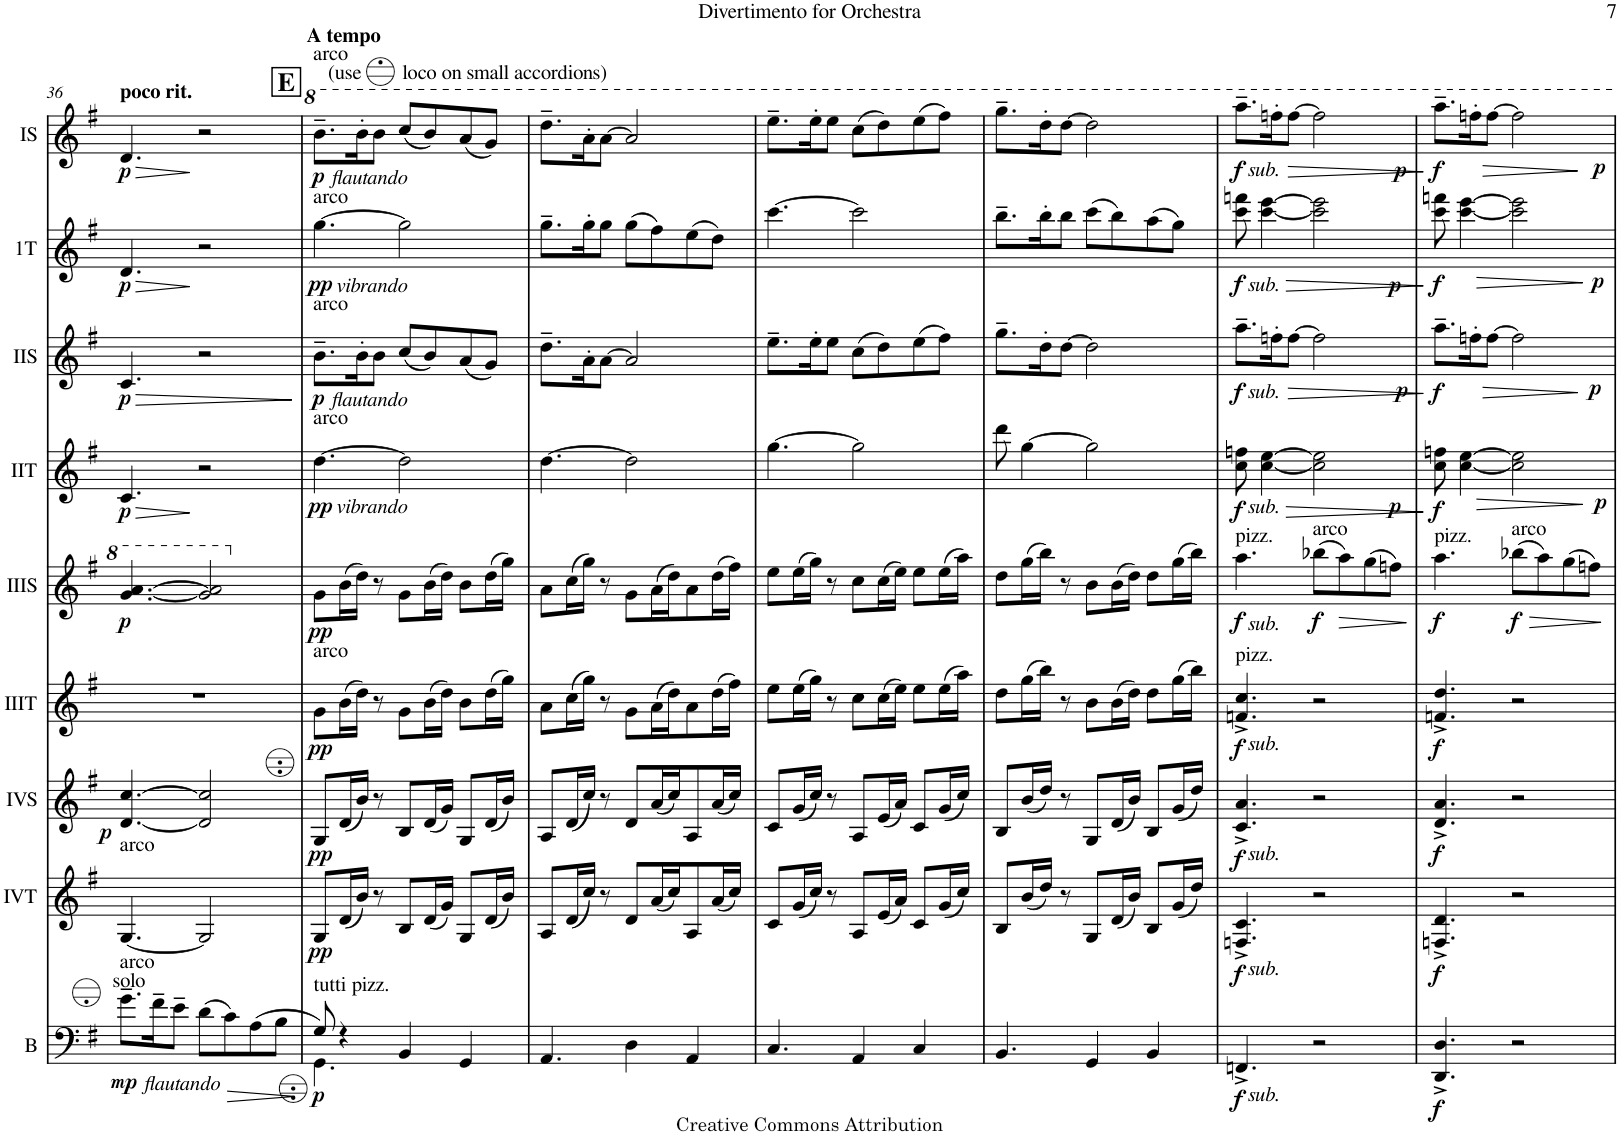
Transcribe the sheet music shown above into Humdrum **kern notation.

**kern	**dynam	**kern	**dynam	**kern	**dynam	**kern	**dynam	**kern	**dynam	**kern	**dynam	**kern	**dynam	**kern	**dynam	**kern	**dynam
*part9	*part9	*part8	*part8	*part7	*part7	*part6	*part6	*part5	*part5	*part4	*part4	*part3	*part3	*part2	*part2	*part1	*part1
*staff9	*staff9	*staff8	*staff8	*staff7	*staff7	*staff6	*staff6	*staff5	*staff5	*staff4	*staff4	*staff3	*staff3	*staff2	*staff2	*staff1	*staff1
*I"Bass	*	*I"Acc. 4T	*	*I"Acc. 4S	*	*I"Acc. 3T	*	*I"Acc. 3S	*	*I"Acc. 2T	*	*I"Acc. 2S	*	*I"Acc. 1T	*	*I"Acc. 1S	*
*I'B	*	*	*	*	*	*	*	*	*	*	*	*	*	*I'1T	*	*	*
!!LO:PB:g=z
*clefF4	*	*clefG2	*	*clefG2	*	*clefG2	*	*clefG2	*	*clefG2	*	*clefG2	*	*clefG2	*	*clefG2	*
*Trd7c12	*	*Trd7c12	*	*Trd7c12	*	*Trd7c12	*	*Trd7c12	*	*	*	*	*	*	*	*	*
*k[f#]	*	*k[f#]	*	*k[f#]	*	*k[f#]	*	*k[f#]	*	*k[f#]	*	*k[f#]	*	*k[f#]	*	*k[f#]	*
*M7/8	*	*M7/8	*	*M7/8	*	*M7/8	*	*M7/8	*	*M7/8	*	*M7/8	*	*M7/8	*	*M7/8	*
=36	=36	=36	=36	=36	=36	=36	=36	=36	=36	=36	=36	=36	=36	=36	=36	=36	=36
!	!	!	!	!	!	!	!	!	!	!	!	!	!	!	!	!LO:TX:a:B:t=poco rit.	!
!	!	!LO:TX:a:t=arco	!	!	!	!	!	!	!	!	!	!	!	!	!	!	!
!LO:TX:a:t=solo	!	!	!	!	!	!	!	!	!	!	!	!	!	!	!	!	!
!LO:TX:a:t=arco	!	!	!	!	!	!	!	!	!	!	!	!	!	!	!	!	!
!LO:TX:b:i:t=flautando	!	!	!	!	!	!	!	!	!	!	!	!	!	!	!	!	!
!	!LO:DY:b	!	!	!	!LO:DY:b	!	!	!	!LO:DY:b	!	!LO:HP:b	!	!LO:HP:b	!	!LO:HP:b	!	!LO:HP:b
!	!	!	!	!	!	!	!	!	!	!	!LO:DY:n=1:b	!	!LO:DY:n=1:b	!	!LO:DY:n=1:b	!	!LO:DY:n=1:b
8.g~\L	mp	[4.G/	.	[4.d/ [4.cc/	p	2..r	.	[4.gg/ [4.aa/	p	4.c/	> p	4.c/	> p	4.d/	> p	4.d/	> p
16f#~\K	.	.	.	.	.	.	.	.	.	.	.	.	.	.	.	.	.
8e~\J	.	.	.	.	.	.	.	.	.	.	.	.	.	.	.	.	.
(8d\L	.	2G/]	.	2d/] 2cc/]	.	.	.	2gg/] 2aa/]	.	2r	]	2r	.	2r	]	2r	]
!	!LO:HP:b	!	!	!	!	!	!	!	!	!	!	!	!	!	!	!	!
8c\)	>	.	.	.	.	.	.	.	.	.	.	.	.	.	.	.	.
(8A\	.	.	.	.	.	.	.	.	.	.	.	.	.	.	.	.	.
8B\J	.	.	.	.	.	.	.	.	.	.	.	.	.	.	.	.	.
.	]	.	.	.	.	.	.	.	.	.	.	.	]	.	.	.	.
=37	=37	=37	=37	=37	=37	=37	=37	=37	=37	=37	=37	=37	=37	=37	=37	=37	=37
*^	*	*	*	*	*	*	*	*	*	*	*	*	*	*	*	*	*
!!LO:REH:place=s1:a:B:cj:fs=14:t=E
!	!	!	!	!	!	!	!	!	!	!	!	!	!	!	!	!	!LO:TX:a:t=(use        loco on small accordions)	!
!	!	!	!	!	!	!	!	!	!	!	!	!	!	!	!	!	!LO:TX:a:B:t=A tempo	!
!	!	!	!	!	!	!	!	!	!	!	!	!	!	!	!	!	!LO:TX:a:t=arco	!
!	!	!	!	!	!	!	!	!	!	!	!	!	!	!	!	!	!LO:TX:b:i:t=flautando	!
!	!	!	!	!	!	!	!	!	!	!	!	!	!	!	!LO:TX:a:t=arco	!	!	!
!	!	!	!	!	!	!	!	!	!	!	!	!	!	!	!LO:TX:b:i:t=vibrando	!	!	!
!	!	!	!	!	!	!	!	!	!	!	!	!	!LO:TX:a:t=arco	!	!	!	!	!
!	!	!	!	!	!	!	!	!	!	!	!	!	!LO:TX:b:i:t=flautando	!	!	!	!	!
!	!	!	!	!	!	!	!	!	!	!	!LO:TX:a:t=arco	!	!	!	!	!	!	!
!	!	!	!	!	!	!	!	!	!	!	!LO:TX:b:i:t=vibrando	!	!	!	!	!	!	!
!	!	!	!	!	!	!	!LO:TX:a:t=arco	!	!	!	!	!	!	!	!	!	!	!
!LO:TX:a:t=tutti pizz.	!	!	!	!	!	!	!	!	!	!	!	!	!	!	!	!	!	!
!	!	!LO:DY:b	!	!LO:DY:b	!	!LO:DY:b	!	!LO:DY:b	!	!LO:DY:b	!	!LO:DY:b	!	!LO:DY:b	!	!LO:DY:b	!	!LO:DY:b
8G/)	4.GG\	p	8G/L	pp	8G/L	pp	8g\L	pp	8g\L	pp	[4.dd\	pp	8.b~\L	p	[4.gg\	pp	8.bb~\L	p
4r	.	.	(16d/L	.	(16d/L	.	(16b\L	.	(16b\L	.	.	.	.	.	.	.	.	.
.	.	.	16b/JJ)	.	16b/JJ)	.	16dd\JJ)	.	16dd\JJ)	.	.	.	16b'\K	.	.	.	16bb'\K	.
.	.	.	8r	.	8r	.	8r	.	8r	.	.	.	8b\J	.	.	.	8bb\J	.
4BB/	8ryy	.	8B/L	.	8B/L	.	8g\L	.	8g\L	.	2dd\]	.	(8cc/L	.	2gg\]	.	(8ccc/L	.
.	4ryy	.	(16d/L	.	(16d/L	.	(16b\L	.	(16b\L	.	.	.	8b/)	.	.	.	8bb/)	.
.	.	.	16g/JJ)	.	16g/JJ)	.	16dd\JJ)	.	16dd\JJ)	.	.	.	.	.	.	.	.	.
4GG/	.	.	8G/L	.	8G/L	.	8b\L	.	8b\L	.	.	.	(8a/	.	.	.	(8aa/	.
.	8ryy	.	(16d/L	.	(16d/L	.	(16dd\L	.	(16dd\L	.	.	.	8g/J)	.	.	.	8gg/J)	.
.	.	.	16b/JJ)	.	16b/JJ)	.	16gg\JJ)	.	16gg\JJ)	.	.	.	.	.	.	.	.	.
*v	*v	*	*	*	*	*	*	*	*	*	*	*	*	*	*	*	*	*
=38	=38	=38	=38	=38	=38	=38	=38	=38	=38	=38	=38	=38	=38	=38	=38	=38	=38
4.AA/	.	8A/L	.	8A/L	.	8a\L	.	8a\L	.	[4.dd\	.	8.dd~\L	.	8.gg~\L	.	8.ddd~\L	.
.	.	(16d/L	.	(16d/L	.	(16cc\L	.	(16cc\L	.	.	.	.	.	.	.	.	.
.	.	16cc/JJ)	.	16cc/JJ)	.	16gg\JJ)	.	16gg\JJ)	.	.	.	16a'\K	.	16gg'\K	.	16aa'\K	.
.	.	8r	.	8r	.	8r	.	8r	.	.	.	[8a\J	.	8gg\J	.	[8aa\J	.
4D\	.	8d/L	.	8d/L	.	8g\L	.	8g\L	.	2dd\]	.	2a/]	.	(8gg\L	.	2aa/]	.
.	.	(16a/L	.	(16a/L	.	(16a\L	.	(16a\L	.	.	.	.	.	8ff#\)	.	.	.
.	.	16cc/J)	.	16cc/J)	.	16dd\J)	.	16dd\J)	.	.	.	.	.	.	.	.	.
4AA/	.	8A/	.	8A/	.	8a\	.	8a\	.	.	.	.	.	(8ee\	.	.	.
.	.	(16a/L	.	(16a/L	.	(16dd\L	.	(16dd\L	.	.	.	.	.	8dd\J)	.	.	.
.	.	16cc/JJ)	.	16cc/JJ)	.	16ff#\JJ)	.	16ff#\JJ)	.	.	.	.	.	.	.	.	.
=39	=39	=39	=39	=39	=39	=39	=39	=39	=39	=39	=39	=39	=39	=39	=39	=39	=39
4.C/	.	8c/L	.	8c/L	.	8ee\L	.	8ee\L	.	[4.gg\	.	8.ee~\L	.	[4.ccc\	.	8.eee~\L	.
.	.	(16g/L	.	(16g/L	.	(16ee\L	.	(16ee\L	.	.	.	.	.	.	.	.	.
.	.	16cc/JJ)	.	16cc/JJ)	.	16gg\JJ)	.	16gg\JJ)	.	.	.	16ee'\K	.	.	.	16eee'\K	.
.	.	8r	.	8r	.	8r	.	8r	.	.	.	8ee\J	.	.	.	8eee\J	.
4AA/	.	8A/L	.	8A/L	.	8cc\L	.	8cc\L	.	2gg\]	.	(8cc\L	.	2ccc\]	.	(8ccc\L	.
.	.	(16e/L	.	(16e/L	.	(16cc\L	.	(16cc\L	.	.	.	8dd\)	.	.	.	8ddd\)	.
.	.	16a/JJ)	.	16a/JJ)	.	16ee\JJ)	.	16ee\JJ)	.	.	.	.	.	.	.	.	.
4C/	.	8c/L	.	8c/L	.	8ee\L	.	8ee\L	.	.	.	(8ee\	.	.	.	(8eee\	.
.	.	(16g/L	.	(16g/L	.	(16ee\L	.	(16ee\L	.	.	.	8ff#\J)	.	.	.	8fff#\J)	.
.	.	16cc/JJ)	.	16cc/JJ)	.	16aa\JJ)	.	16aa\JJ)	.	.	.	.	.	.	.	.	.
=40	=40	=40	=40	=40	=40	=40	=40	=40	=40	=40	=40	=40	=40	=40	=40	=40	=40
4.BB/	.	8B/L	.	8B/L	.	8dd\L	.	8dd\L	.	8ddd\	.	8.gg~\L	.	8.bb~\L	.	8.ggg~\L	.
.	.	(16b/L	.	(16b/L	.	(16gg\L	.	(16gg\L	.	[4gg\	.	.	.	.	.	.	.
.	.	16dd/JJ)	.	16dd/JJ)	.	16bb\JJ)	.	16bb\JJ)	.	.	.	16dd'\K	.	16bb'\K	.	16ddd'\K	.
.	.	8r	.	8r	.	8r	.	8r	.	.	.	[8dd\J	.	8bb\J	.	[8ddd\J	.
4GG/	.	8G/L	.	8G/L	.	8b\L	.	8b\L	.	2gg\]	.	2dd\]	.	(8ccc\L	.	2ddd\]	.
.	.	(16d/L	.	(16d/L	.	(16b\L	.	(16b\L	.	.	.	.	.	8bb\)	.	.	.
.	.	16b/JJ)	.	16b/JJ)	.	16dd\JJ)	.	16dd\JJ)	.	.	.	.	.	.	.	.	.
4BB/	.	8B/L	.	8B/L	.	8dd\L	.	8dd\L	.	.	.	.	.	(8aa\	.	.	.
.	.	(16g/L	.	(16g/L	.	(16gg\L	.	(16gg\L	.	.	.	.	.	8gg\J)	.	.	.
.	.	16dd/JJ)	.	16dd/JJ)	.	16bb\JJ)	.	16bb\JJ)	.	.	.	.	.	.	.	.	.
=41	=41	=41	=41	=41	=41	=41	=41	=41	=41	=41	=41	=41	=41	=41	=41	=41	=41
!	!	!	!	!	!	!	!	!	!	!	!	!	!	!	!	!LO:TX:b:i:t=sub.	!
!	!	!	!	!	!	!	!	!	!	!	!	!	!	!LO:TX:b:i:t=sub.	!	!	!
!	!	!	!	!	!	!	!	!	!	!	!	!LO:TX:b:i:t=sub.	!	!	!	!	!
!	!	!	!	!	!	!	!	!	!	!LO:TX:b:i:t=sub.	!	!	!	!	!	!	!
!	!	!	!	!	!	!	!	!LO:TX:a:t=pizz.	!	!	!	!	!	!	!	!	!
!	!	!	!	!	!	!	!	!LO:TX:b:i:t=sub.	!	!	!	!	!	!	!	!	!
!	!	!	!	!	!	!LO:TX:a:t=pizz.	!	!	!	!	!	!	!	!	!	!	!
!	!	!	!	!	!	!LO:TX:b:i:t=sub.	!	!	!	!	!	!	!	!	!	!	!
!	!	!	!	!LO:TX:b:i:t=sub.	!	!	!	!	!	!	!	!	!	!	!	!	!
!	!	!LO:TX:b:i:t=sub.	!	!	!	!	!	!	!	!	!	!	!	!	!	!	!
!LO:TX:b:i:t=sub.	!	!	!	!	!	!	!	!	!	!	!	!	!	!	!	!	!
!	!LO:DY:b	!	!LO:DY:b	!	!LO:DY:b	!	!LO:DY:b	!	!LO:DY:b	!	!LO:DY:b	!	!LO:DY:b	!	!LO:DY:b	!	!LO:DY:b
4.FFn^/	f	4.Fn/^ 4.c/^	f	4.c/^ 4.a/^	f	4.fn/^ 4.cc/^	f	4.aa\	f	8cc\ 8ffn\	f	8.aa~\L	f	8ccc\ 8fffn\	f	8.aaa~\L	f
!	!	!	!	!	!	!	!	!	!	!	!LO:HP:b	!	!	!	!LO:HP:b	!	!
.	.	.	.	.	.	.	.	.	.	[4cc\ [4ee\	>	.	.	[4ccc\ [4eee\	>	.	.
.	.	.	.	.	.	.	.	.	.	.	.	16ffn'\K	.	.	.	16fffn'\K	.
!	!	!	!	!	!	!	!	!	!	!	!	!	!LO:HP:b	!	!	!	!LO:HP:b
.	.	.	.	.	.	.	.	.	.	.	.	[8ff\J	>	.	.	[8fff\J	>
!	!	!	!	!	!	!	!	!LO:TX:a:t=arco	!	!	!	!	!	!	!	!	!
!	!	!	!	!	!	!	!	!	!LO:DY:b	!	!LO:DY:b	!	!LO:DY:b	!	!LO:DY:b	!	!LO:DY:b
2r	.	2r	.	2r	.	2r	.	(8bb-X\L	f	2cc\] 2ee\]	p	2ff\]	p	2ccc\] 2eee\]	p	2fff\]	p
!	!	!	!	!	!	!	!	!	!LO:HP:b	!	!	!	!	!	!	!	!
.	.	.	.	.	.	.	.	8aa\)	>	.	.	.	.	.	.	.	.
.	.	.	.	.	.	.	.	(8gg\	.	.	.	.	.	.	.	.	.
.	.	.	.	.	.	.	.	8ffn\J)	.	.	.	.	.	.	.	.	.
.	.	.	.	.	.	.	.	.	]	.	]	.	]	.	]	.	]
=42	=42	=42	=42	=42	=42	=42	=42	=42	=42	=42	=42	=42	=42	=42	=42	=42	=42
!	!	!	!	!	!	!	!	!LO:TX:a:t=pizz.	!	!	!	!	!	!	!	!	!
!	!LO:DY:b	!	!LO:DY:b	!	!LO:DY:b	!	!LO:DY:b	!	!LO:DY:b	!	!LO:DY:b	!	!LO:DY:b	!	!LO:DY:b	!	!LO:DY:b
4.DD/^ 4.D/^	f	4.Fn/^ 4.d/^	f	4.d/^ 4.a/^	f	4.fn/^ 4.dd/^	f	4.aa\	f	8cc\ 8ffn\	f	8.aa~\L	f	8ccc\ 8fffn\	f	8.aaa~\L	f
!	!	!	!	!	!	!	!	!	!	!	!LO:HP:b	!	!	!	!LO:HP:b	!	!
.	.	.	.	.	.	.	.	.	.	[4cc\ [4ee\	>	.	.	[4ccc\ [4eee\	>	.	.
.	.	.	.	.	.	.	.	.	.	.	.	16ffn'\K	.	.	.	16fffn'\K	.
!	!	!	!	!	!	!	!	!	!	!	!	!	!LO:HP:b	!	!	!	!LO:HP:b
.	.	.	.	.	.	.	.	.	.	.	.	[8ff\J	>	.	.	[8fff\J	>
!	!	!	!	!	!	!	!	!LO:TX:a:t=arco	!	!	!	!	!	!	!	!	!
!	!	!	!	!	!	!	!	!	!LO:DY:b	!	!LO:DY:b	!	!LO:DY:b	!	!LO:DY:b	!	!LO:DY:b
2r	.	2r	.	2r	.	2r	.	(8bb-X\L	f	2cc\] 2ee\]	p	2ff\]	p	2ccc\] 2eee\]	p	2fff\]	p
!	!	!	!	!	!	!	!	!	!LO:HP:b	!	!	!	!	!	!	!	!
.	.	.	.	.	.	.	.	8aa\)	>	.	.	.	.	.	.	.	.
.	.	.	.	.	.	.	.	(8gg\	.	.	.	.	.	.	.	.	.
.	.	.	.	.	.	.	.	8ffn\J)	.	.	.	.	.	.	.	.	.
.	.	.	.	.	.	.	.	.	]	.	]	.	]	.	]	.	]
=	=	=	=	=	=	=	=	=	=	=	=	=	=	=	=	=	=
*-	*-	*-	*-	*-	*-	*-	*-	*-	*-	*-	*-	*-	*-	*-	*-	*-	*-
